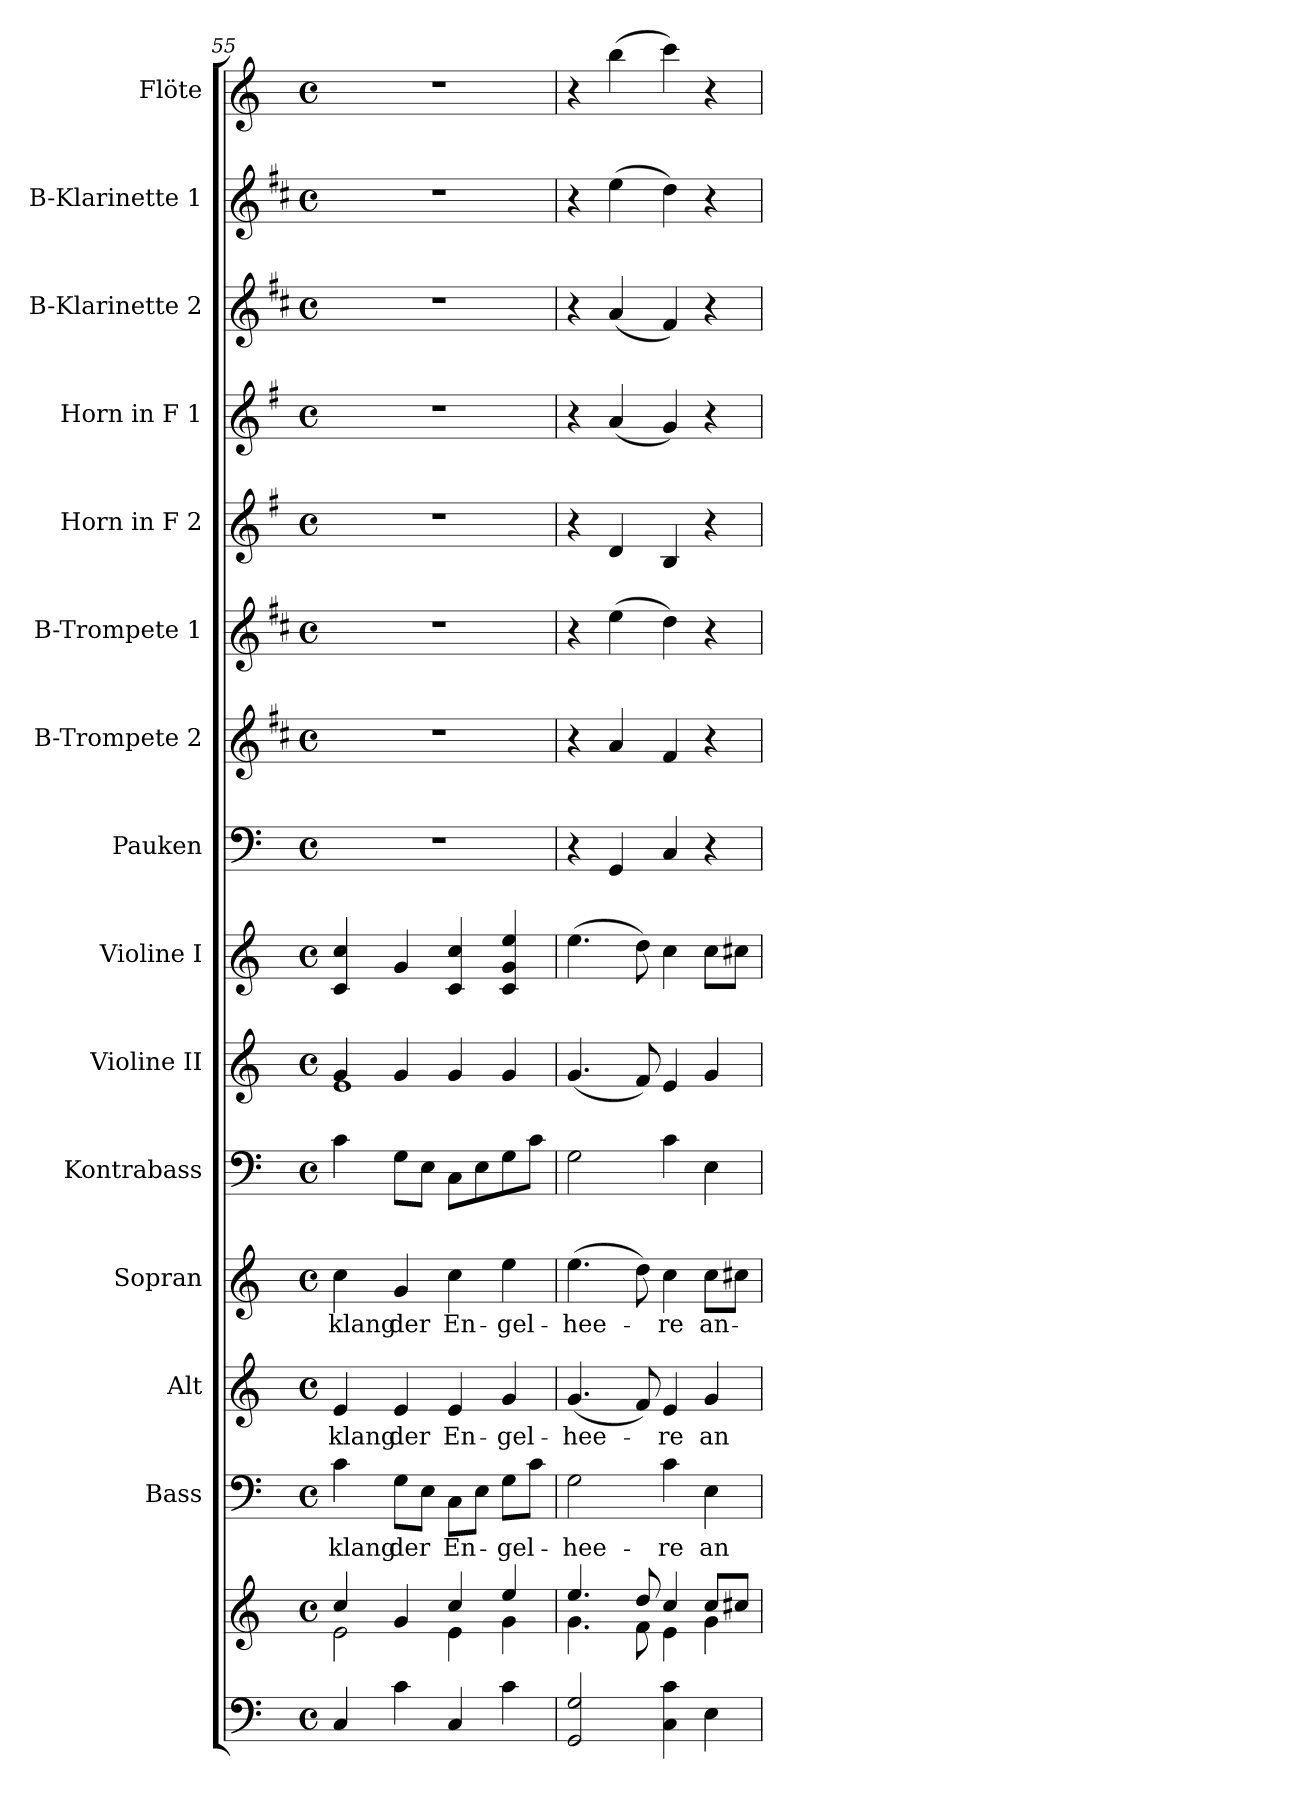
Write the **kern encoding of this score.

**kern	**kern	**kern	**text	**kern	**text	**kern	**text	**kern	**kern	**kern	**kern	**kern	**kern	**kern	**kern	**kern	**kern	**kern
*part15	*part15	*part14	*part14	*part13	*part13	*part12	*part12	*part11	*part10	*part9	*part8	*part7	*part6	*part5	*part4	*part3	*part2	*part1
*staff16	*staff15	*staff14	*staff14	*staff13	*staff13	*staff12	*staff12	*staff11	*staff10	*staff9	*staff8	*staff7	*staff6	*staff5	*staff4	*staff3	*staff2	*staff1
*	*	*I"Bass	*	*I"Alt	*	*I"Sopran	*	*I"Kontrabass	*I"Violine II	*I"Violine I	*I"Pauken	*I"B-Trompete 2	*I"B-Trompete 1	*I"Horn in F 2	*I"Horn in F 1	*I"B-Klarinette 2	*I"B-Klarinette 1	*I"Flöte
*	*	*I'B.	*	*I'A.	*	*I'S.	*	*I'Kb.	*I'Vl. II	*I'Vl. I	*I'Pk.	*I'B Trp. 2	*I'B Trp. 1	*	*	*I'B Kl. 2	*I'B Kl. 1	*I'Fl.
*clefF4	*clefG2	*clefF4	*	*clefG2	*	*clefG2	*	*clefF4	*clefG2	*clefG2	*clefF4	*clefG2	*clefG2	*clefG2	*clefG2	*clefG2	*clefG2	*clefG2
*	*	*	*	*	*	*	*	*ITrd7c12	*	*	*	*ITrd1c2	*ITrd1c2	*ITrd4c7	*ITrd4c7	*ITrd1c2	*ITrd1c2	*
*k[]	*k[]	*k[]	*	*k[]	*	*k[]	*	*k[]	*k[]	*k[]	*k[]	*k[]	*k[]	*k[]	*k[]	*k[]	*k[]	*k[]
*C:	*C:	*C:	*	*C:	*	*C:	*	*C:	*C:	*C:	*C:	*C:	*C:	*C:	*C:	*C:	*C:	*C:
*M4/4	*M4/4	*M4/4	*	*M4/4	*	*M4/4	*	*M4/4	*M4/4	*M4/4	*M4/4	*M4/4	*M4/4	*M4/4	*M4/4	*M4/4	*M4/4	*M4/4
*met(c)	*met(c)	*met(c)	*	*met(c)	*	*met(c)	*	*met(c)	*met(c)	*met(c)	*met(c)	*met(c)	*met(c)	*met(c)	*met(c)	*met(c)	*met(c)	*met(c)
=55	=55	=55	=55	=55	=55	=55	=55	=55	=55	=55	=55	=55	=55	=55	=55	=55	=55	=55
*	*^	*	*	*	*	*	*	*	*	*	*	*	*	*	*	*	*	*
!	!	!	!	!LO:LY:b	!	!LO:LY:b	!	!LO:LY:b	!	!	!	!	!	!	!	!	!	!	!
*	*	*	*	*	*	*	*	*	*	*^	*	*	*	*	*	*	*	*	*
4C/	4cc/	2e\	4c\	klang	4e/	klang	4cc\	klang	4C\	4g/	1e	4c/ 4cc/	1r	1r	1r	1r	1r	1r	1r	1r
!	!	!	!	!LO:LY:b	!	!LO:LY:b	!	!LO:LY:b	!	!	!	!	!	!	!	!	!	!	!	!
4c\	4g/	.	8G\L	der	4e/	der	4g/	der	8GG\L	4g/	.	4g/	.	.	.	.	.	.	.	.
.	.	.	8E\J	.	.	.	.	.	8EE\J	.	.	.	.	.	.	.	.	.	.	.
!	!	!	!	!LO:LY:b	!	!LO:LY:b	!	!LO:LY:b	!	!	!	!	!	!	!	!	!	!	!	!
4C/	4cc/	4e\	8C\L	En-	4e/	En-	4cc\	En-	8CC\L	4g/	.	4c/ 4cc/	.	.	.	.	.	.	.	.
.	.	.	8E\J	.	.	.	.	.	8EE\	.	.	.	.	.	.	.	.	.	.	.
!	!	!	!	!LO:LY:b	!	!LO:LY:b	!	!LO:LY:b	!	!	!	!	!	!	!	!	!	!	!	!
4c\	4ee/	4g\	8G\L	-gel-	4g/	-gel-	4ee\	-gel-	8GG\	4g/	.	4c/ 4g/ 4ee/	.	.	.	.	.	.	.	.
.	.	.	8c\J	.	.	.	.	.	8C\J	.	.	.	.	.	.	.	.	.	.	.
*	*	*	*	*	*	*	*	*	*	*v	*v	*	*	*	*	*	*	*	*	*
=56	=56	=56	=56	=56	=56	=56	=56	=56	=56	=56	=56	=56	=56	=56	=56	=56	=56	=56	=56
!	!	!	!	!LO:LY:b	!	!LO:LY:b	!	!LO:LY:b	!	!	!	!	!	!	!	!	!	!	!
2GG/ 2G/	4.ee/	4.g\	2G\	-hee-	(<4.g/	-hee-	(>4.ee\	-hee-	2GG\	(<4.g/	(>4.ee\	4r	4r	4r	4r	4r	4r	4r	4r
.	.	.	.	.	.	.	.	.	.	.	.	4GG/	4g/	(>4dd\	4G/	(<4d/	(<4g/	(>4dd\	(>4bb\
.	8dd/	8f\	.	.	8f/)	.	8dd\)	.	.	8f/)	8dd\)	.	.	.	.	.	.	.	.
!	!	!	!	!LO:LY:b	!	!LO:LY:b	!	!LO:LY:b	!	!	!	!	!	!	!	!	!	!	!
4C\ 4c\	4cc/	4e\	4c\	-re	4e/	-re	4cc\	-re	4C\	4e/	4cc\	4C/	4e/	4cc\)	4E/	4c/)	4e/)	4cc\)	4ccc\)
!	!	!	!	!LO:LY:b	!	!LO:LY:b	!	!LO:LY:b	!	!	!	!	!	!	!	!	!	!	!
4E\	8cc/L	4g\	4E\	an-	4g/	an-	8cc\L	an-	4EE\	4g/	8cc\L	4r	4r	4r	4r	4r	4r	4r	4r
.	8cc#X/J	.	.	.	.	.	8cc#X\J	.	.	.	8cc#X\J	.	.	.	.	.	.	.	.
*	*v	*v	*	*	*	*	*	*	*	*	*	*	*	*	*	*	*	*	*
=	=	=	=	=	=	=	=	=	=	=	=	=	=	=	=	=	=	=
*-	*-	*-	*-	*-	*-	*-	*-	*-	*-	*-	*-	*-	*-	*-	*-	*-	*-	*-
